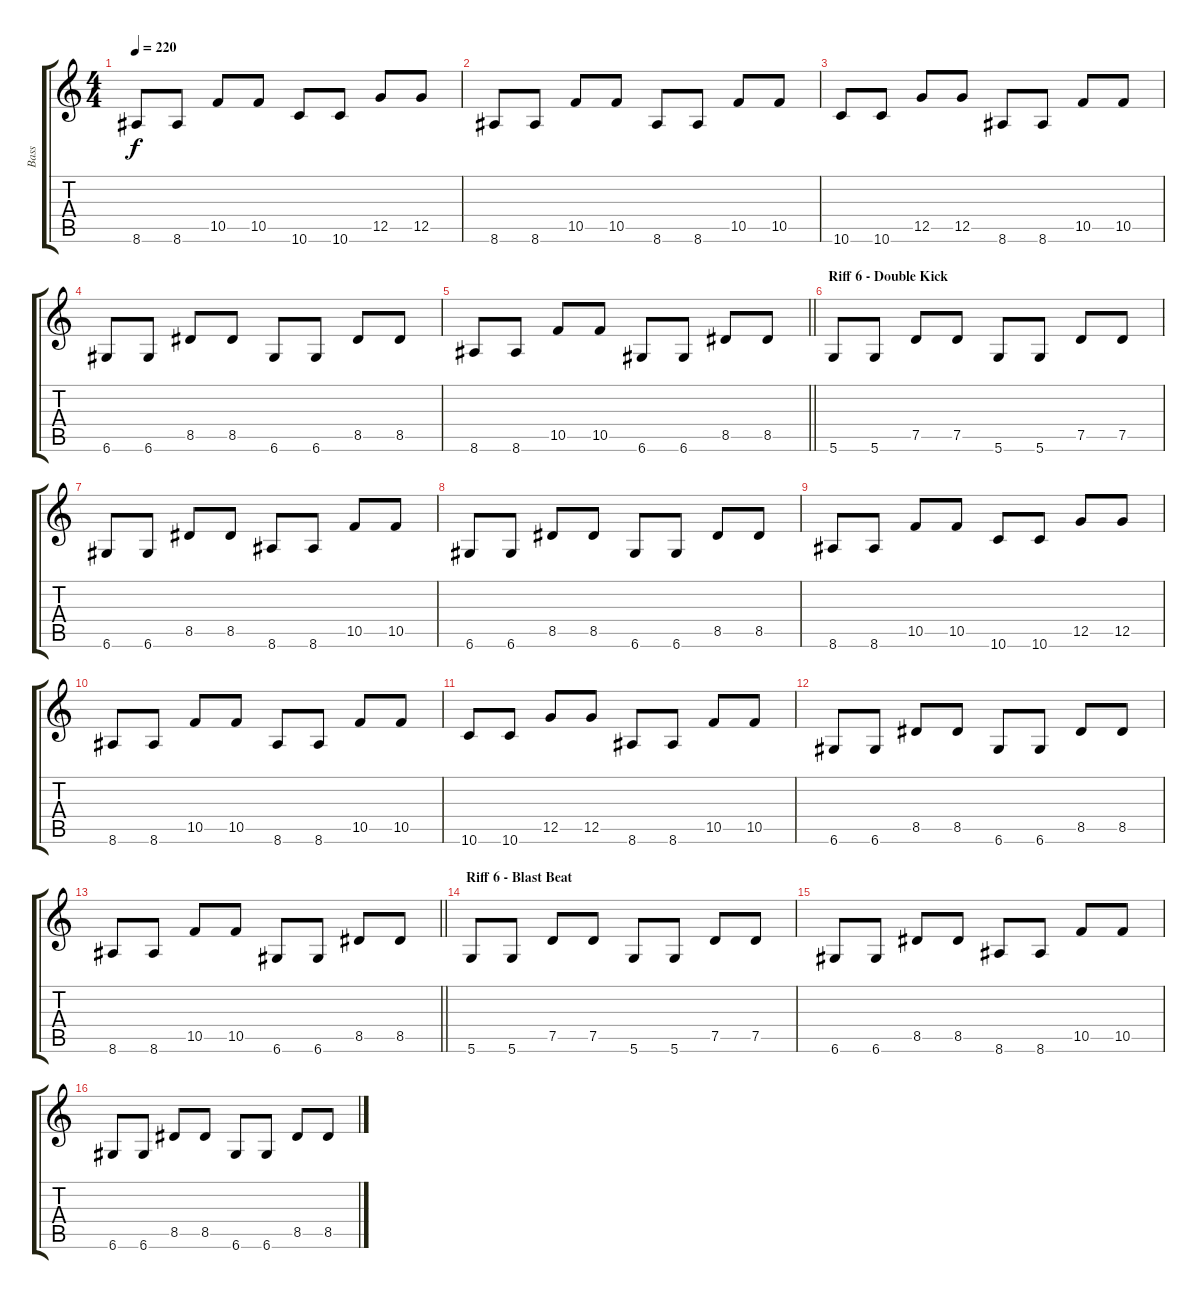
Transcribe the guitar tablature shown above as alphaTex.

\track ("Bass" "Bass") {instrument contrabass}
\staff {score tabs}
\tuning (D4 A3 F3 C3 G2 D2) {hide}
\ts (4 4)
\tempo 220
\clef g2
\ks c
8.6.8{dy f} 8.6.8 10.5.8 10.5.8 10.6.8 10.6.8 12.5.8 12.5.8 |
8.6.8 8.6.8 10.5.8 10.5.8 8.6.8 8.6.8 10.5.8 10.5.8 |
10.6.8 10.6.8 12.5.8 12.5.8 8.6.8 8.6.8 10.5.8 10.5.8 |
6.6.8 6.6.8 8.5.8 8.5.8 6.6.8 6.6.8 8.5.8 8.5.8 |
\barLineRight lightlight
8.6.8 8.6.8 10.5.8 10.5.8 6.6.8 6.6.8 8.5.8 8.5.8 |
\section ("" "Riff 6 - Double Kick ")
5.6.8 5.6.8 7.5.8 7.5.8 5.6.8 5.6.8 7.5.8 7.5.8 |
6.6.8 6.6.8 8.5.8 8.5.8 8.6.8 8.6.8 10.5.8 10.5.8 |
6.6.8 6.6.8 8.5.8 8.5.8 6.6.8 6.6.8 8.5.8 8.5.8 |
8.6.8 8.6.8 10.5.8 10.5.8 10.6.8 10.6.8 12.5.8 12.5.8 |
8.6.8 8.6.8 10.5.8 10.5.8 8.6.8 8.6.8 10.5.8 10.5.8 |
10.6.8 10.6.8 12.5.8 12.5.8 8.6.8 8.6.8 10.5.8 10.5.8 |
6.6.8 6.6.8 8.5.8 8.5.8 6.6.8 6.6.8 8.5.8 8.5.8 |
\barLineRight lightlight
8.6.8 8.6.8 10.5.8 10.5.8 6.6.8 6.6.8 8.5.8 8.5.8 |
\section ("" "Riff 6 - Blast Beat")
5.6.8 5.6.8 7.5.8 7.5.8 5.6.8 5.6.8 7.5.8 7.5.8 |
6.6.8 6.6.8 8.5.8 8.5.8 8.6.8 8.6.8 10.5.8 10.5.8 |
6.6.8 6.6.8 8.5.8 8.5.8 6.6.8 6.6.8 8.5.8 8.5.8
